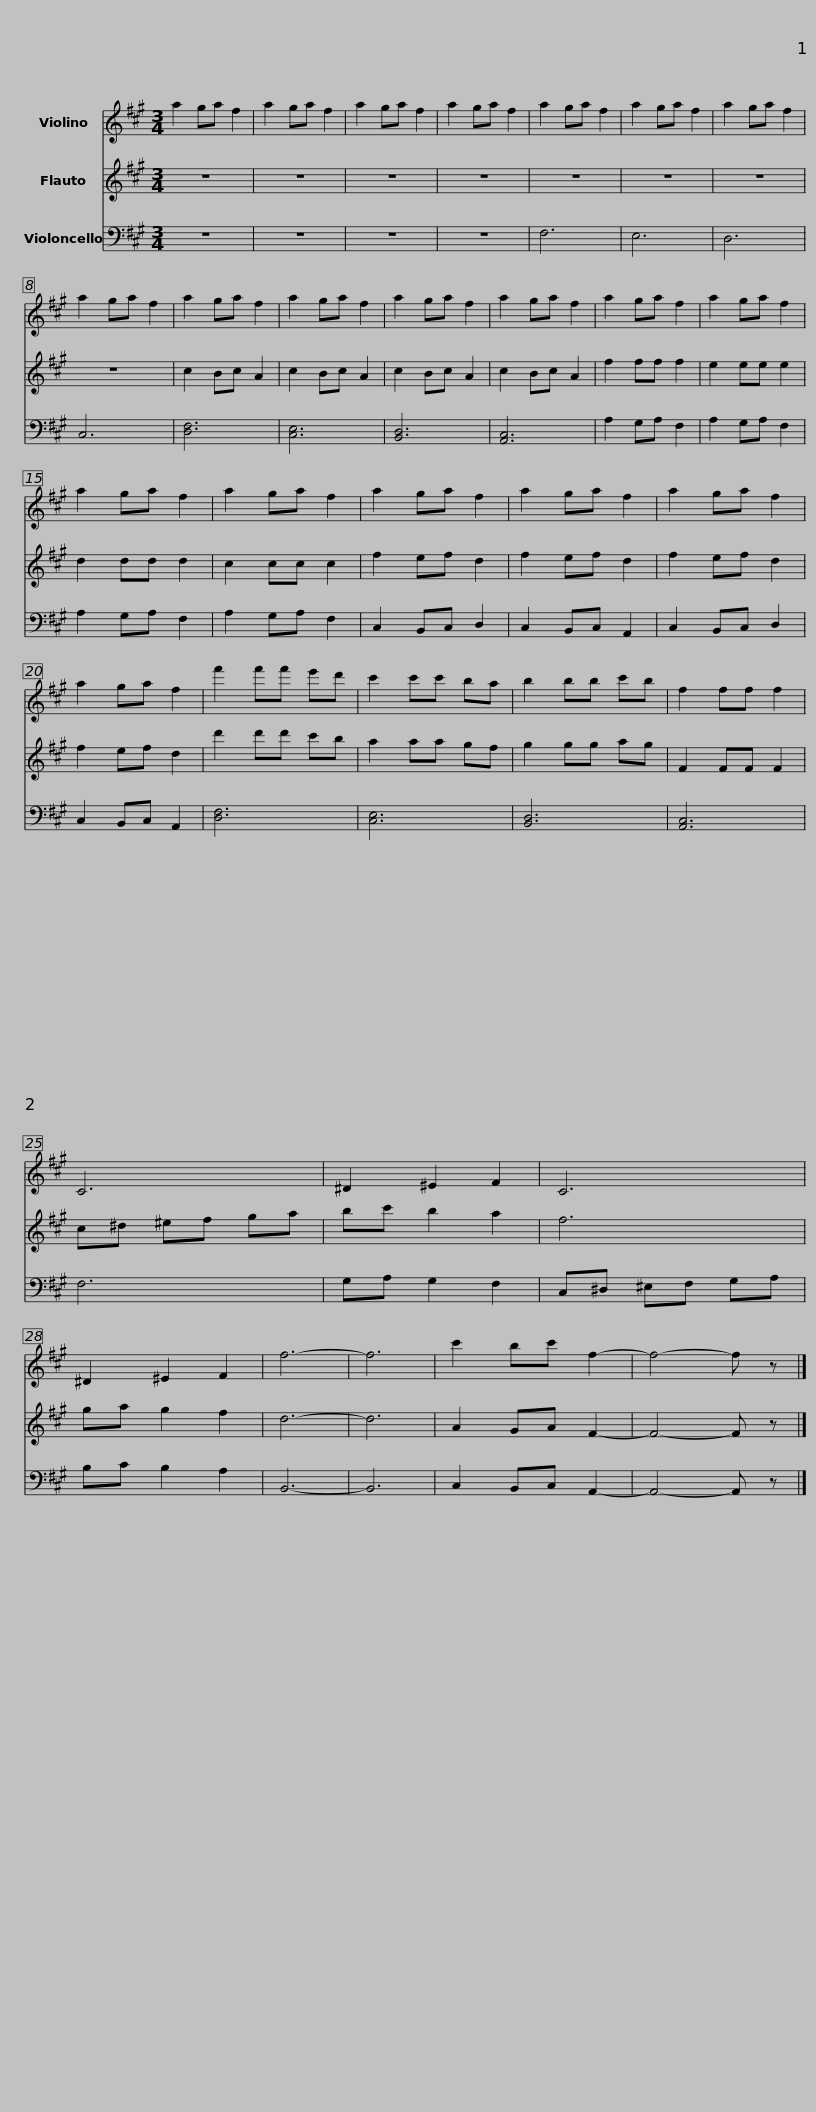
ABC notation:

X:1
%%score 1 2 3
L:1/8
M:3/4
I:linebreak $
K:A
V:1 treble
V:2 treble
V:3 bass
V:1
 a2 ga f2 | a2 ga f2 | a2 ga f2 | a2 ga f2 | a2 ga f2 | %5
 a2 ga f2 | a2 ga f2 |$ a2 ga f2 | a2 ga f2 | a2 ga f2 | %10
 a2 ga f2 | a2 ga f2 | a2 ga f2 | a2 ga f2 | a2 ga f2 |$ %15
 a2 ga f2 | a2 ga f2 | a2 ga f2 | a2 ga f2 | a2 ga f2 | %20
 f'2 f'f' e'd' | c'2 c'c' ba |$ b2 bb c'b | f2 ff f2 | C6 | %25
 ^D2 ^E2 F2 | C6 | ^D2 ^E2 F2 | f6- | f6 |$ %30
 c'2 bc' f2- | f4- f z |] %32
V:2
 z6 | z6 | z6 | z6 | z6 | %5
 z6 | z6 |$ z6 | c2 Bc A2 | c2 Bc A2 | %10
 c2 Bc A2 | c2 Bc A2 | f2 ff f2 | e2 ee e2 | d2 dd d2 |$ %15
 c2 cc c2 | f2 ef d2 | f2 ef d2 | f2 ef d2 | f2 ef d2 | %20
 d'2 d'd' c'b | a2 aa gf |$ g2 gg ag | F2 FF F2 | c^d ^ef ga | %25
 bc' b2 a2 | f6 | ga g2 f2 | d6- | d6 |$ %30
 A2 GA F2- | F4- F z |] %32
V:3
 z6 | z6 | z6 | z6 | F,6 | %5
 E,6 | D,6 |$ C,6 | [D,F,]6 | [C,E,]6 | %10
 [B,,D,]6 | [A,,C,]6 | A,2 G,A, F,2 | A,2 G,A, F,2 | A,2 G,A, F,2 |$ %15
 A,2 G,A, F,2 | C,2 B,,C, D,2 | C,2 B,,C, A,,2 | C,2 B,,C, D,2 | C,2 B,,C, A,,2 | %20
 [D,F,]6 | [C,E,]6 |$ [B,,D,]6 | [A,,C,]6 | F,6 | %25
 G,A, G,2 F,2 | C,^D, ^E,F, G,A, | B,C B,2 A,2 | B,,6- | B,,6 |$ %30
 C,2 B,,C, A,,2- | A,,4- A,, z |] %32
